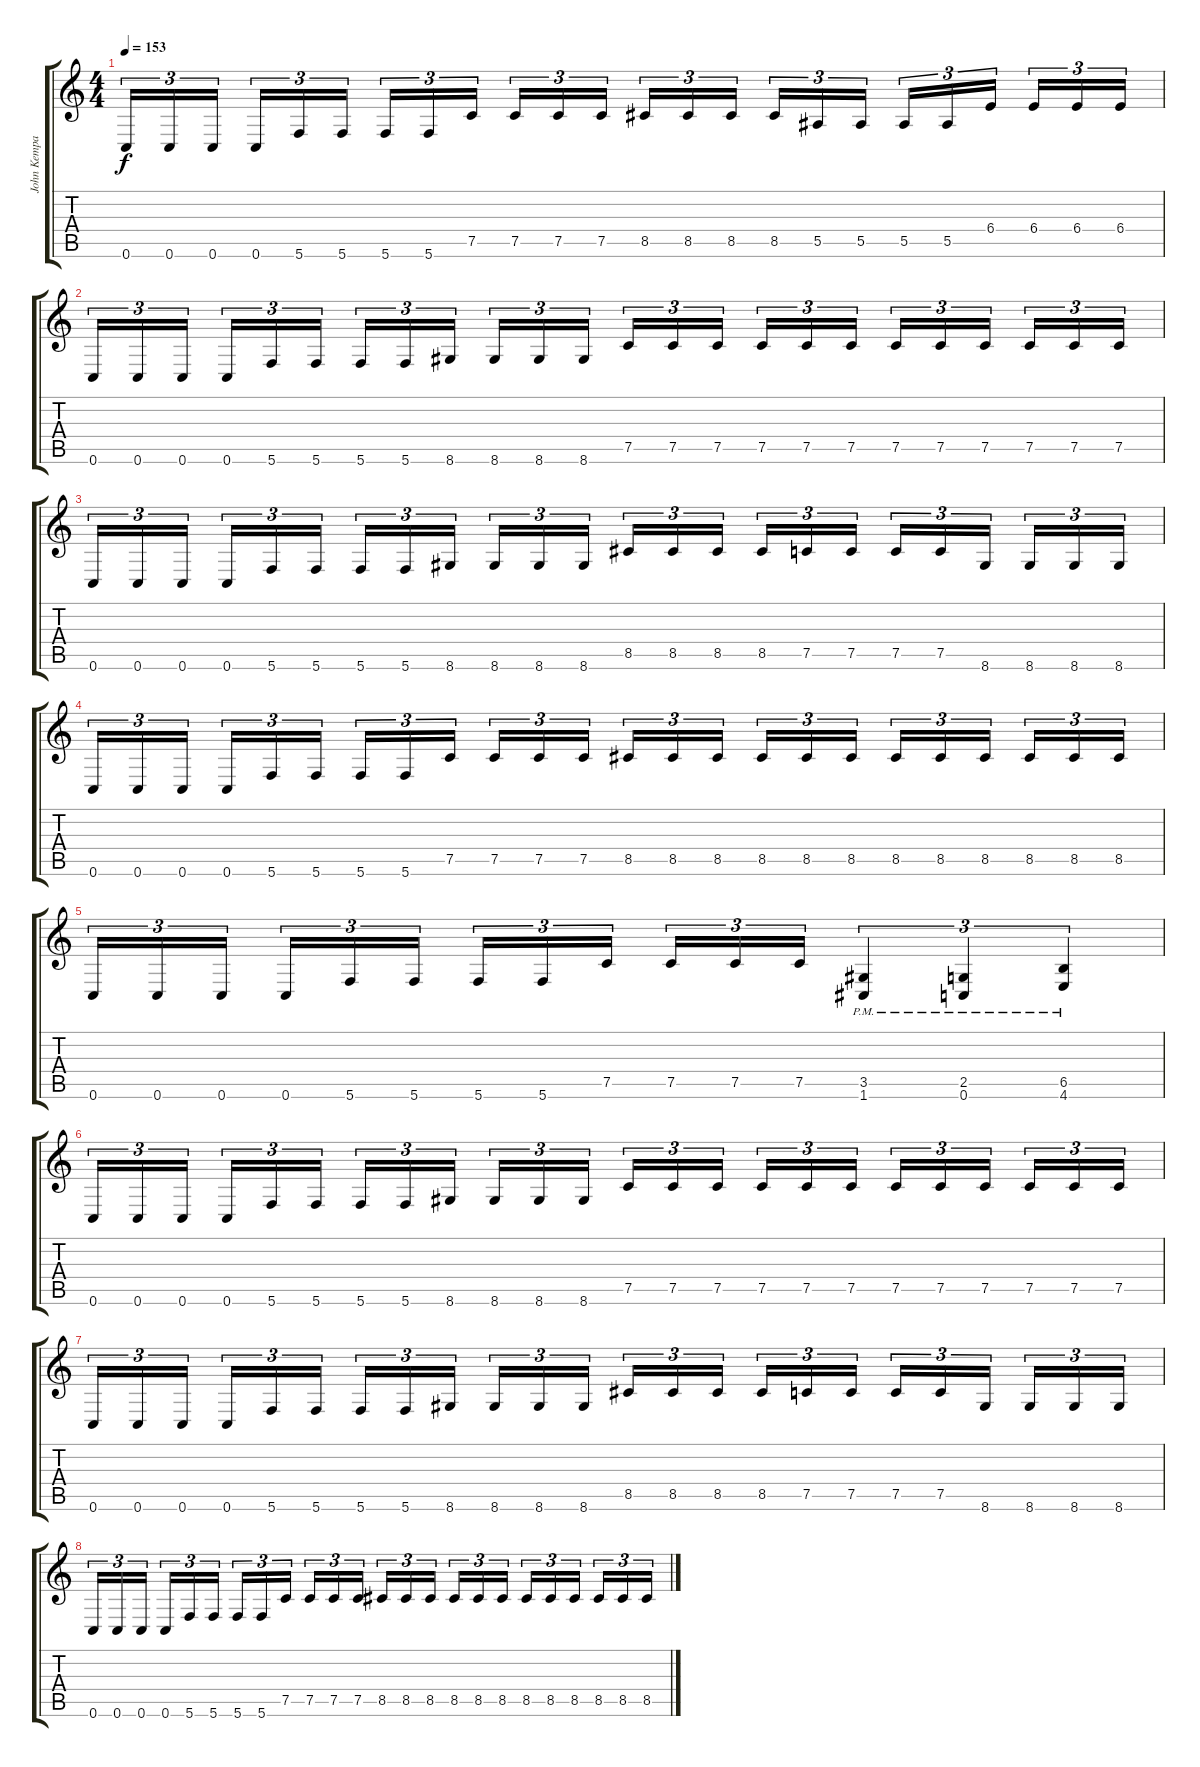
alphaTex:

\track ("John Kempainen (Rhythm Guitar)" "John Kempa") {instrument distortionguitar}
\staff {score tabs}
\tuning (C4 G3 Eb3 Bb2 F2 C2) {hide}
\ts (4 4)
\tempo 153
\clef g2
\ks c
0.6.16{tu (3 2) dy f} 0.6.16{tu (3 2)} 0.6.16{tu (3 2)} 0.6.16{tu (3 2)} 5.6.16{tu (3 2)} 5.6.16{tu (3 2)} 5.6.16{tu (3 2)} 5.6.16{tu (3 2)} 7.5.16{tu (3 2)} 7.5.16{tu (3 2)} 7.5.16{tu (3 2)} 7.5.16{tu (3 2)} 8.5.16{tu (3 2)} 8.5.16{tu (3 2)} 8.5.16{tu (3 2)} 8.5.16{tu (3 2)} 5.5.16{tu (3 2)} 5.5.16{tu (3 2)} 5.5.16{tu (3 2)} 5.5.16{tu (3 2)} 6.4.16{tu (3 2)} 6.4.16{tu (3 2)} 6.4.16{tu (3 2)} 6.4.16{tu (3 2)} |
0.6.16{tu (3 2)} 0.6.16{tu (3 2)} 0.6.16{tu (3 2)} 0.6.16{tu (3 2)} 5.6.16{tu (3 2)} 5.6.16{tu (3 2)} 5.6.16{tu (3 2)} 5.6.16{tu (3 2)} 8.6.16{tu (3 2)} 8.6.16{tu (3 2)} 8.6.16{tu (3 2)} 8.6.16{tu (3 2)} 7.5.16{tu (3 2)} 7.5.16{tu (3 2)} 7.5.16{tu (3 2)} 7.5.16{tu (3 2)} 7.5.16{tu (3 2)} 7.5.16{tu (3 2)} 7.5.16{tu (3 2)} 7.5.16{tu (3 2)} 7.5.16{tu (3 2)} 7.5.16{tu (3 2)} 7.5.16{tu (3 2)} 7.5.16{tu (3 2)} |
0.6.16{tu (3 2)} 0.6.16{tu (3 2)} 0.6.16{tu (3 2)} 0.6.16{tu (3 2)} 5.6.16{tu (3 2)} 5.6.16{tu (3 2)} 5.6.16{tu (3 2)} 5.6.16{tu (3 2)} 8.6.16{tu (3 2)} 8.6.16{tu (3 2)} 8.6.16{tu (3 2)} 8.6.16{tu (3 2)} 8.5.16{tu (3 2)} 8.5.16{tu (3 2)} 8.5.16{tu (3 2)} 8.5.16{tu (3 2)} 7.5.16{tu (3 2)} 7.5.16{tu (3 2)} 7.5.16{tu (3 2)} 7.5.16{tu (3 2)} 8.6.16{tu (3 2)} 8.6.16{tu (3 2)} 8.6.16{tu (3 2)} 8.6.16{tu (3 2)} |
0.6.16{tu (3 2)} 0.6.16{tu (3 2)} 0.6.16{tu (3 2)} 0.6.16{tu (3 2)} 5.6.16{tu (3 2)} 5.6.16{tu (3 2)} 5.6.16{tu (3 2)} 5.6.16{tu (3 2)} 7.5.16{tu (3 2)} 7.5.16{tu (3 2)} 7.5.16{tu (3 2)} 7.5.16{tu (3 2)} 8.5.16{tu (3 2)} 8.5.16{tu (3 2)} 8.5.16{tu (3 2)} 8.5.16{tu (3 2)} 8.5.16{tu (3 2)} 8.5.16{tu (3 2)} 8.5.16{tu (3 2)} 8.5.16{tu (3 2)} 8.5.16{tu (3 2)} 8.5.16{tu (3 2)} 8.5.16{tu (3 2)} 8.5.16{tu (3 2)} |
0.6.16{tu (3 2)} 0.6.16{tu (3 2)} 0.6.16{tu (3 2)} 0.6.16{tu (3 2)} 5.6.16{tu (3 2)} 5.6.16{tu (3 2)} 5.6.16{tu (3 2)} 5.6.16{tu (3 2)} 7.5.16{tu (3 2)} 7.5.16{tu (3 2)} 7.5.16{tu (3 2)} 7.5.16{tu (3 2)} (3.5{pm} 1.6{pm}).4{tu (3 2)} (2.5{pm} 0.6{pm}).4{tu (3 2)} (6.5{pm} 4.6{pm}).4{tu (3 2)} |
0.6.16{tu (3 2) balance 0} 0.6.16{tu (3 2)} 0.6.16{tu (3 2)} 0.6.16{tu (3 2)} 5.6.16{tu (3 2)} 5.6.16{tu (3 2)} 5.6.16{tu (3 2)} 5.6.16{tu (3 2)} 8.6.16{tu (3 2)} 8.6.16{tu (3 2)} 8.6.16{tu (3 2)} 8.6.16{tu (3 2)} 7.5.16{tu (3 2)} 7.5.16{tu (3 2)} 7.5.16{tu (3 2)} 7.5.16{tu (3 2)} 7.5.16{tu (3 2)} 7.5.16{tu (3 2)} 7.5.16{tu (3 2)} 7.5.16{tu (3 2)} 7.5.16{tu (3 2)} 7.5.16{tu (3 2)} 7.5.16{tu (3 2)} 7.5.16{tu (3 2)} |
0.6.16{tu (3 2)} 0.6.16{tu (3 2)} 0.6.16{tu (3 2)} 0.6.16{tu (3 2)} 5.6.16{tu (3 2)} 5.6.16{tu (3 2)} 5.6.16{tu (3 2)} 5.6.16{tu (3 2)} 8.6.16{tu (3 2)} 8.6.16{tu (3 2)} 8.6.16{tu (3 2)} 8.6.16{tu (3 2)} 8.5.16{tu (3 2)} 8.5.16{tu (3 2)} 8.5.16{tu (3 2)} 8.5.16{tu (3 2)} 7.5.16{tu (3 2)} 7.5.16{tu (3 2)} 7.5.16{tu (3 2)} 7.5.16{tu (3 2)} 8.6.16{tu (3 2)} 8.6.16{tu (3 2)} 8.6.16{tu (3 2)} 8.6.16{tu (3 2)} |
0.6.16{tu (3 2)} 0.6.16{tu (3 2)} 0.6.16{tu (3 2)} 0.6.16{tu (3 2)} 5.6.16{tu (3 2)} 5.6.16{tu (3 2)} 5.6.16{tu (3 2)} 5.6.16{tu (3 2)} 7.5.16{tu (3 2)} 7.5.16{tu (3 2)} 7.5.16{tu (3 2)} 7.5.16{tu (3 2)} 8.5.16{tu (3 2)} 8.5.16{tu (3 2)} 8.5.16{tu (3 2)} 8.5.16{tu (3 2)} 8.5.16{tu (3 2)} 8.5.16{tu (3 2)} 8.5.16{tu (3 2)} 8.5.16{tu (3 2)} 8.5.16{tu (3 2)} 8.5.16{tu (3 2)} 8.5.16{tu (3 2)} 8.5.16{tu (3 2)}
